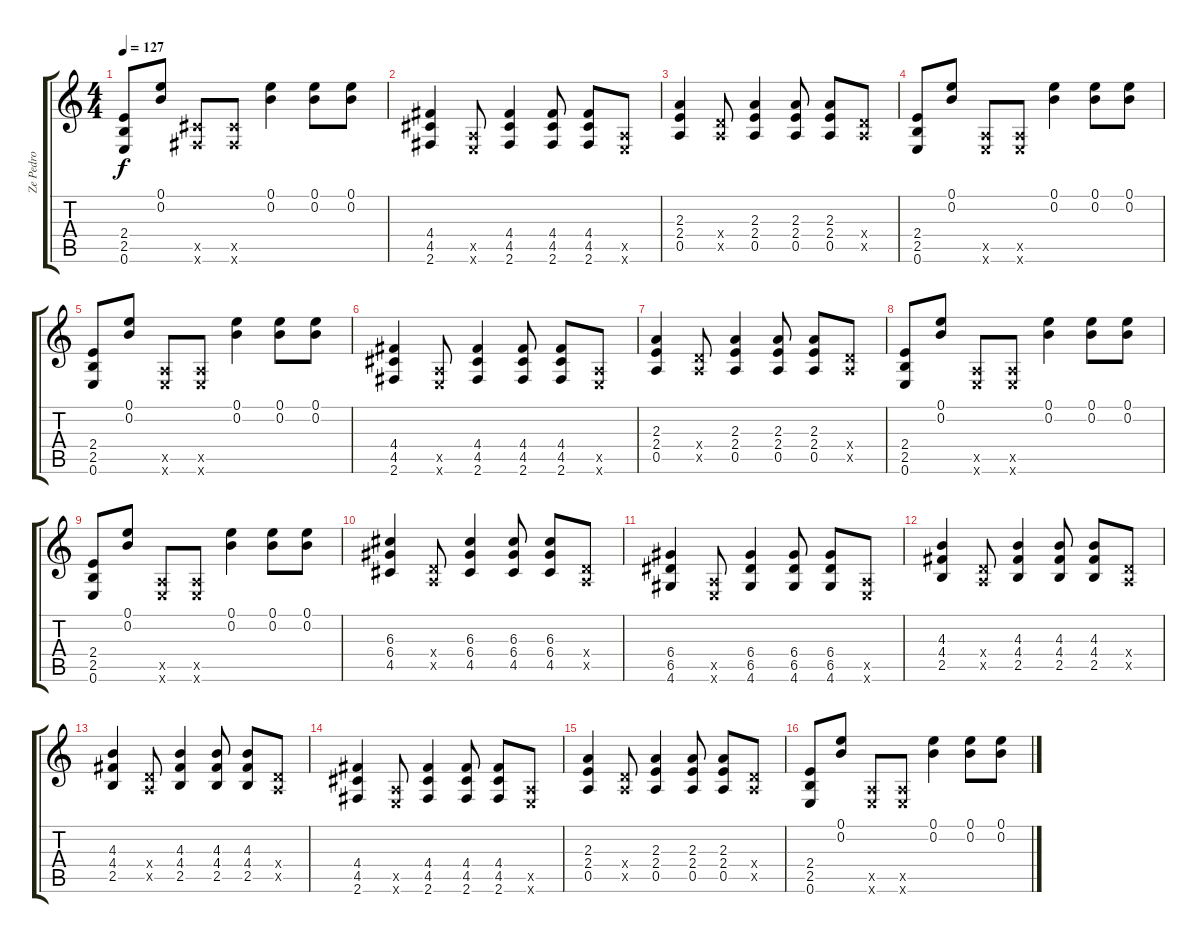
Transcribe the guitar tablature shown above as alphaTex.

\track ("Ze Pedro" "Ze Pedro") {instrument distortionguitar}
\staff {score tabs}
\tuning (E4 B3 G3 D3 A2 E2) {hide}
\ts (4 4)
\tempo 127
\clef g2
\ks c
(2.4 2.5 0.6).8{dy f} (0.1 0.2).8 (4.5{x} 2.6{x}).8 (4.5{x} 2.6{x}).8 (0.1 0.2).4 (0.1 0.2).8 (0.1 0.2).8 |
(4.4 4.5 2.6).4 (0.5{x} 0.6{x}).8 (4.4 4.5 2.6).4 (4.4 4.5 2.6).8 (4.4 4.5 2.6).8 (0.5{x} 0.6{x}).8 |
(2.3 2.4 0.5).4 (0.4{x} 0.5{x}).8 (2.3 2.4 0.5).4 (2.3 2.4 0.5).8 (2.3 2.4 0.5).8 (0.4{x} 0.5{x}).8 |
(2.4 2.5 0.6).8 (0.1 0.2).8 (0.5{x} 0.6{x}).8 (0.5{x} 0.6{x}).8 (0.1 0.2).4 (0.1 0.2).8 (0.1 0.2).8 |
(2.4 2.5 0.6).8 (0.1 0.2).8 (0.5{x} 0.6{x}).8 (0.5{x} 0.6{x}).8 (0.1 0.2).4 (0.1 0.2).8 (0.1 0.2).8 |
(4.4 4.5 2.6).4 (0.5{x} 0.6{x}).8 (4.4 4.5 2.6).4 (4.4 4.5 2.6).8 (4.4 4.5 2.6).8 (0.5{x} 0.6{x}).8 |
(2.3 2.4 0.5).4 (0.4{x} 0.5{x}).8 (2.3 2.4 0.5).4 (2.3 2.4 0.5).8 (2.3 2.4 0.5).8 (0.4{x} 0.5{x}).8 |
(2.4 2.5 0.6).8 (0.1 0.2).8 (0.5{x} 0.6{x}).8 (0.5{x} 0.6{x}).8 (0.1 0.2).4 (0.1 0.2).8 (0.1 0.2).8 |
(2.4 2.5 0.6).8 (0.1 0.2).8 (0.5{x} 0.6{x}).8 (0.5{x} 0.6{x}).8 (0.1 0.2).4 (0.1 0.2).8 (0.1 0.2).8 |
(6.3 6.4 4.5).4 (0.4{x} 0.5{x}).8 (6.3 6.4 4.5).4 (6.3 6.4 4.5).8 (6.3 6.4 4.5).8 (0.4{x} 0.5{x}).8 |
(6.4 6.5 4.6).4 (0.5{x} 0.6{x}).8 (6.4 6.5 4.6).4 (6.4 6.5 4.6).8 (6.4 6.5 4.6).8 (0.5{x} 0.6{x}).8 |
(4.3 4.4 2.5).4 (0.4{x} 0.5{x}).8 (4.3 4.4 2.5).4 (4.3 4.4 2.5).8 (4.3 4.4 2.5).8 (0.4{x} 0.5{x}).8 |
(4.3 4.4 2.5).4 (0.4{x} 0.5{x}).8 (4.3 4.4 2.5).4 (4.3 4.4 2.5).8 (4.3 4.4 2.5).8 (0.4{x} 0.5{x}).8 |
(4.4 4.5 2.6).4 (0.5{x} 0.6{x}).8 (4.4 4.5 2.6).4 (4.4 4.5 2.6).8 (4.4 4.5 2.6).8 (0.5{x} 0.6{x}).8 |
(2.3 2.4 0.5).4 (0.4{x} 0.5{x}).8 (2.3 2.4 0.5).4 (2.3 2.4 0.5).8 (2.3 2.4 0.5).8 (0.4{x} 0.5{x}).8 |
(2.4 2.5 0.6).8 (0.1 0.2).8 (0.5{x} 0.6{x}).8 (0.5{x} 0.6{x}).8 (0.1 0.2).4 (0.1 0.2).8 (0.1 0.2).8
